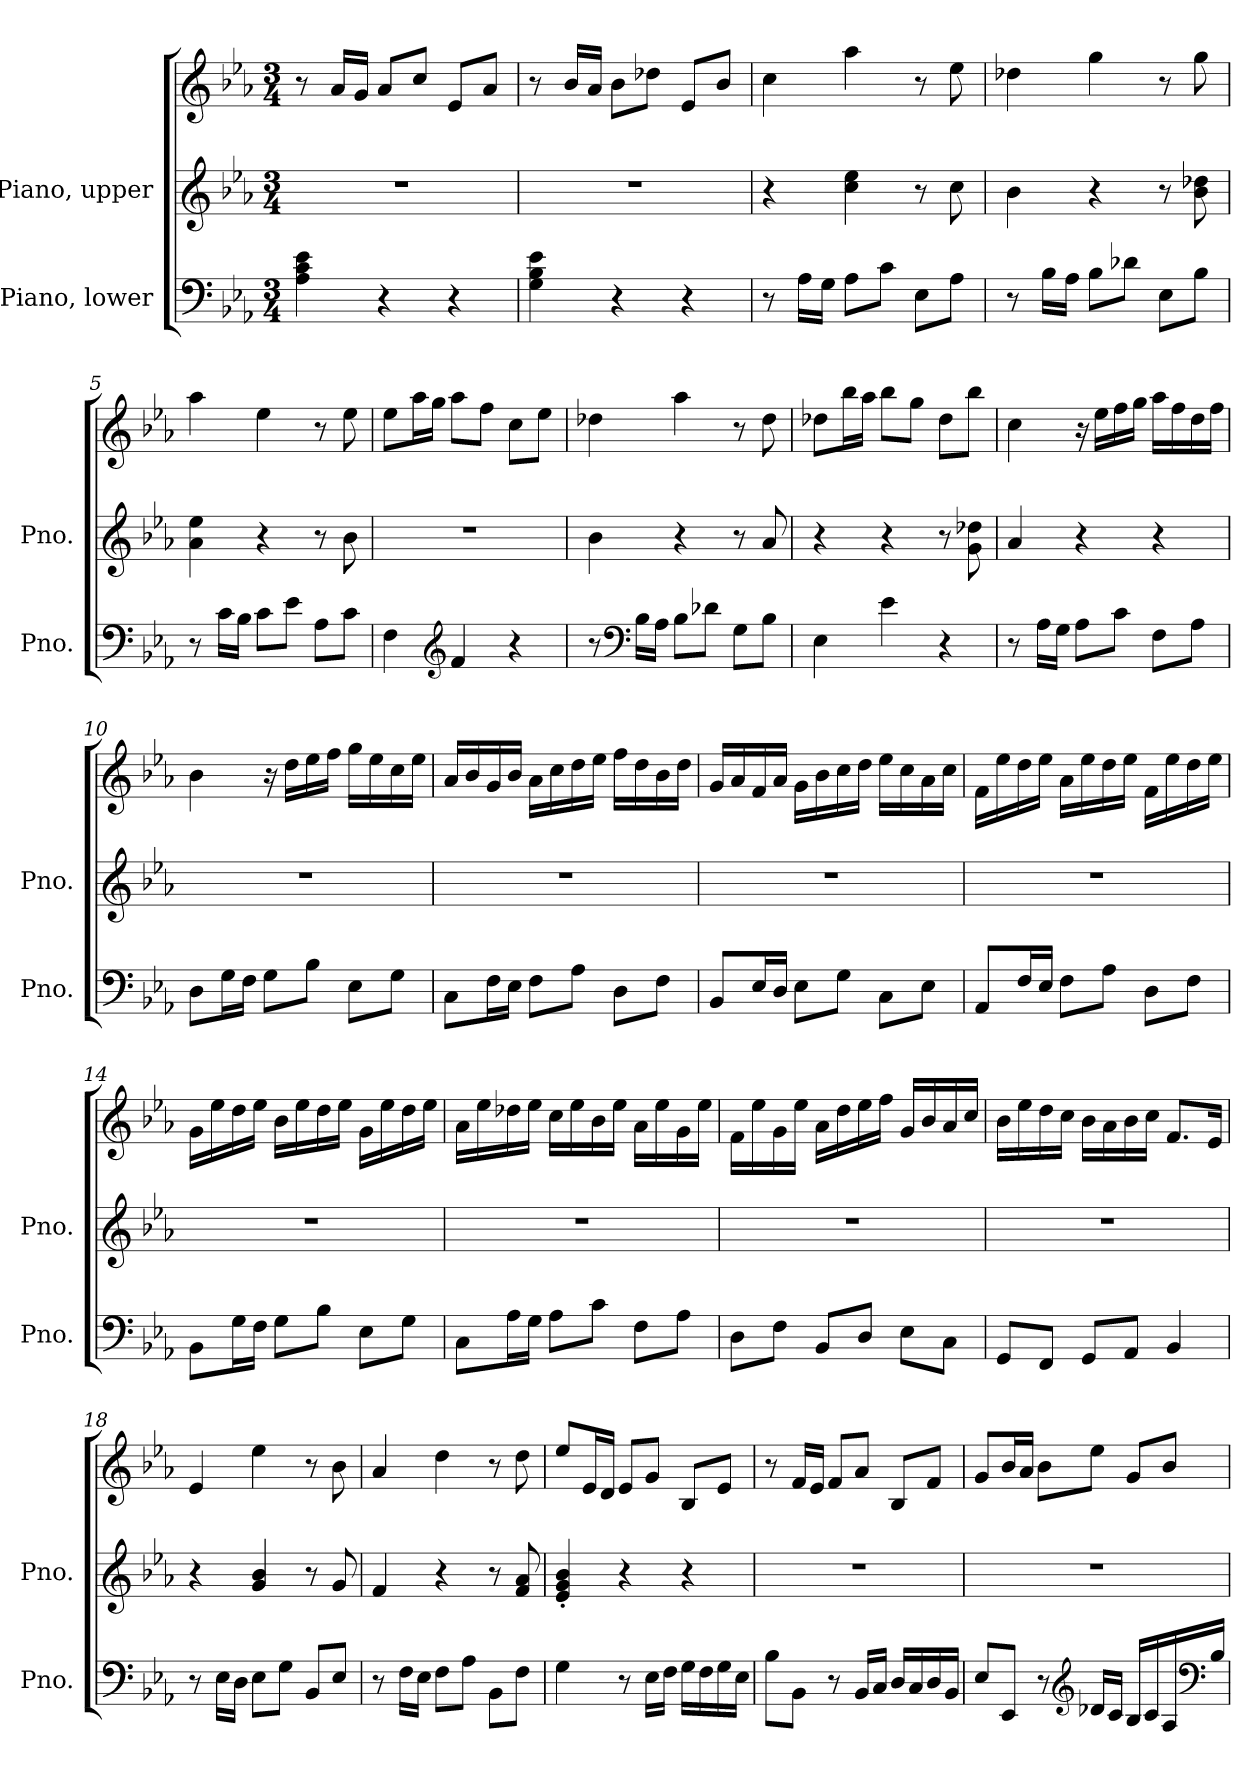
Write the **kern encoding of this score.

**kern	**kern	**kern
*part2	*part1	*part1
*staff3	*staff2	*staff1
*I"Piano, lower	*I"Piano, upper	*
*I'Pno.	*I'Pno.	*
*clefF4	*clefG2	*clefG2
*k[b-e-a-]	*k[b-e-a-]	*k[b-e-a-]
*M3/4	*M3/4	*M3/4
*MM108	*MM108	*MM108
=1	=1	=1
4A-\ 4c\ 4e-\	2.r	8r
.	.	16a-/LL
.	.	16g/JJ
4r	.	8a-/L
.	.	8cc/J
4r	.	8e-/L
.	.	8a-/J
=2	=2	=2
4G\ 4B-\ 4e-\	2.r	8r
.	.	16b-/LL
.	.	16a-/JJ
4r	.	8b-\L
.	.	8dd-X\J
4r	.	8e-/L
.	.	8b-/J
=3	=3	=3
8r	4r	4cc\
16A-\LL	.	.
16G\JJ	.	.
8A-\L	4cc\ 4ee-\	4aa-\
8c\J	.	.
8E-\L	8r	8r
8A-\J	8cc\	8ee-\
!!LO:LB:g=z
=4	=4	=4
8r	4b-\	4dd-X\
16B-\LL	.	.
16A-\JJ	.	.
8B-\L	4r	4gg\
8d-X\J	.	.
8E-\L	8r	8r
8B-\J	8b-\ 8dd-X\	8gg\
=5	=5	=5
8r	4a-\ 4ee-\	4aa-\
16c\LL	.	.
16B-\JJ	.	.
8c\L	4r	4ee-\
8e-\J	.	.
8A-\L	8r	8r
8c\J	8b-\	8ee-\
=6	=6	=6
4F\	2.r	8ee-\L
.	.	16aa-\L
.	.	16gg\JJ
*clefG2	*	*
4f/	.	8aa-\L
.	.	8ff\J
4r	.	8cc\L
.	.	8ee-\J
=7	=7	=7
8r	4b-\	4dd-X\
*clefF4	*	*
16B-\LL	.	.
16A-\JJ	.	.
8B-\L	4r	4aa-\
8d-X\J	.	.
8G\L	8r	8r
8B-\J	8a-/	8dd-\
!!LO:LB:g=z
=8	=8	=8
4E-\	4r	8dd-X\L
.	.	16bb-\L
.	.	16aa-\JJ
4e-\	4r	8bb-\L
.	.	8gg\J
4r	8r	8dd-\L
.	8g\ 8dd-X\	8bb-\J
=9	=9	=9
8r	4a-/	4cc\
16A-\LL	.	.
16G\JJ	.	.
8A-\L	4r	16r
.	.	16ee-\LL
8c\J	.	16ff\
.	.	16gg\JJ
8F\L	4r	16aa-\LL
.	.	16ff\
8A-\J	.	16dd\
.	.	16ff\JJ
=10	=10	=10
8D\L	2.r	4b-\
16G\L	.	.
16F\JJ	.	.
8G\L	.	16r
.	.	16dd\LL
8B-\J	.	16ee-\
.	.	16ff\JJ
8E-\L	.	16gg\LL
.	.	16ee-\
8G\J	.	16cc\
.	.	16ee-\JJ
!!LO:LB:g=z
=11	=11	=11
8C\L	2.r	16a-/LL
.	.	16b-/
16F\L	.	16g/
16E-\JJ	.	16b-/JJ
8F\L	.	16a-\LL
.	.	16cc\
8A-\J	.	16dd\
.	.	16ee-\JJ
8D\L	.	16ff\LL
.	.	16dd\
8F\J	.	16b-\
.	.	16dd\JJ
=12	=12	=12
8BB-/L	2.r	16g/LL
.	.	16a-/
16E-/L	.	16f/
16D/JJ	.	16a-/JJ
8E-\L	.	16g\LL
.	.	16b-\
8G\J	.	16cc\
.	.	16dd\JJ
8C\L	.	16ee-\LL
.	.	16cc\
8E-\J	.	16a-\
.	.	16cc\JJ
=13	=13	=13
8AA-/L	2.r	16f\LL
.	.	16ee-\
16F/L	.	16dd\
16E-/JJ	.	16ee-\JJ
8F\L	.	16a-\LL
.	.	16ee-\
8A-\J	.	16dd\
.	.	16ee-\JJ
8D\L	.	16f\LL
.	.	16ee-\
8F\J	.	16dd\
.	.	16ee-\JJ
!!LO:PB:g=z
=14	=14	=14
8BB-\L	2.r	16g\LL
.	.	16ee-\
16G\L	.	16dd\
16F\JJ	.	16ee-\JJ
8G\L	.	16b-\LL
.	.	16ee-\
8B-\J	.	16dd\
.	.	16ee-\JJ
8E-\L	.	16g\LL
.	.	16ee-\
8G\J	.	16dd\
.	.	16ee-\JJ
=15	=15	=15
8C\L	2.r	16a-\LL
.	.	16ee-\
16A-\L	.	16dd-X\
16G\JJ	.	16ee-\JJ
8A-\L	.	16cc\LL
.	.	16ee-\
8c\J	.	16b-\
.	.	16ee-\JJ
8F\L	.	16a-\LL
.	.	16ee-\
8A-\J	.	16g\
.	.	16ee-\JJ
=16	=16	=16
8D\L	2.r	16f\LL
.	.	16ee-\
8F\J	.	16g\
.	.	16ee-\JJ
8BB-/L	.	16a-\LL
.	.	16dd\
8D/J	.	16ee-\
.	.	16ff\JJ
8E-\L	.	16g/LL
.	.	16b-/
8C\J	.	16a-/
.	.	16cc/JJ
!!LO:LB:g=z
=17	=17	=17
8GG/L	2.r	16b-\LL
.	.	16ee-\
8FF/J	.	16dd\
.	.	16cc\JJ
8GG/L	.	16b-\LL
.	.	16a-\
8AA-/J	.	16b-\
.	.	16cc\JJ
4BB-/	.	8.f/L
.	.	16e-/Jk
=18	=18	=18
8r	4r	4e-/
16E-\LL	.	.
16D\JJ	.	.
8E-\L	4g/ 4b-/	4ee-\
8G\J	.	.
8BB-/L	8r	8r
8E-/J	8g/	8b-\
=19	=19	=19
8r	4f/	4a-/
16F\LL	.	.
16E-\JJ	.	.
8F\L	4r	4dd\
8A-\J	.	.
8BB-\L	8r	8r
8F\J	8f/ 8a-/	8dd\
=20	=20	=20
4G\	4e-/' 4g/' 4b-/'	8ee-/L
.	.	16e-/L
.	.	16d/JJ
8r	4r	8e-/L
16E-\LL	.	8g/J
16F\JJ	.	.
16G\LL	4r	8B-/L
16F\	.	.
16G\	.	8e-/J
16E-\JJ	.	.
!!LO:LB:g=z
=21	=21	=21
8B-\L	2.r	8r
8BB-\J	.	16f/LL
.	.	16e-/JJ
8r	.	8f/L
16BB-/LL	.	8a-/J
16C/JJ	.	.
16D/LL	.	8B-/L
16C/	.	.
16D/	.	8f/J
16BB-/JJ	.	.
=22	=22	=22
8E-/L	2.r	8g/L
8EE-/J	.	16b-/L
.	.	16a-/JJ
8r	.	8b-\L
*clefG2	*	*
16d-X/LL	.	8ee-\J
16c/JJ	.	.
16B-/LL	.	8g/L
16c/	.	.
16A-/	.	8b-/J
*clefF4	*	*
16B-/JJ	.	.
=	=	=
*-	*-	*-
